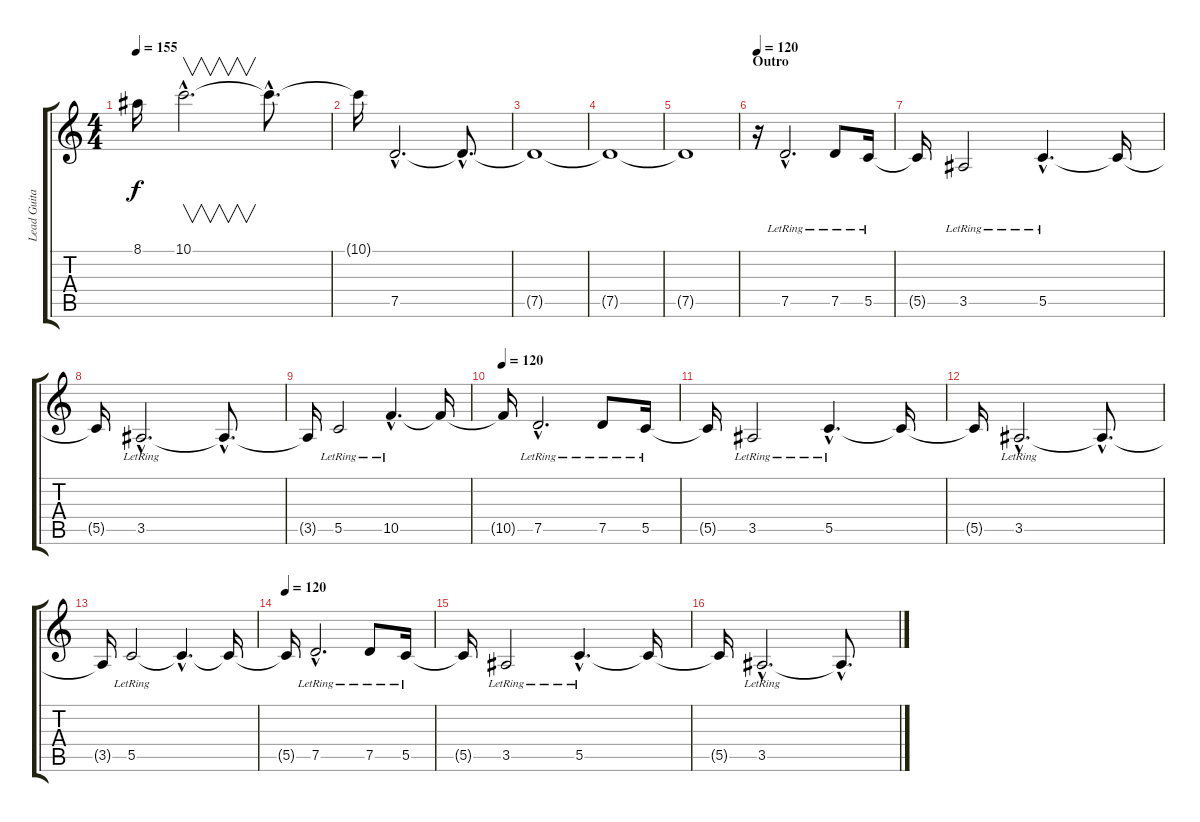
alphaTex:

\track ("Lead Guitar Delay" "Lead Guita") {instrument distortionguitar}
\staff {score tabs}
\tuning (D4 A3 F3 C3 G2 D2) {hide}
\ts (4 4)
\tempo 155
\clef g2
\ks c
8.1{t}.16{dy f} 10.1{hac}.2{v d} 10.1{hac t}.8{d} |
10.1{t}.16 7.5{hac}.2{d} 7.5{hac t}.8{d} |
7.5{t}.1 |
7.5{t}.1 |
7.5{t}.1 |
\section ("" "Outro")
\tempo 120
r.16{volume 14 instrument acousticguitarsteel} 7.5{hac lr}.2{d} 7.5{lr}.8 5.5{lr}.16 |
5.5{t}.16 3.5{lr}.2 5.5{hac lr}.4{d} 5.5{t}.16 |
5.5{t}.16 3.5{hac lr}.2{d} 3.5{hac t}.8{d} |
3.5{t}.16 5.5{lr}.2 10.5{hac lr}.4{d} 10.5{t}.16 |
\tempo 120
10.5{t}.16 7.5{hac lr}.2{d} 7.5{lr}.8 5.5{lr}.16 |
5.5{t}.16 3.5{lr}.2 5.5{hac lr}.4{d} 5.5{t}.16 |
5.5{t}.16 3.5{hac lr}.2{d} 3.5{hac t}.8{d} |
3.5{t}.16 5.5{lr}.2 5.5{hac t}.4{d} 5.5{t}.16 |
\tempo 120
5.5{t}.16 7.5{hac lr}.2{d} 7.5{lr}.8 5.5{lr}.16 |
5.5{t}.16 3.5{lr}.2 5.5{hac lr}.4{d} 5.5{t}.16 |
5.5{t}.16 3.5{hac lr}.2{d} 3.5{hac t}.8{d}
